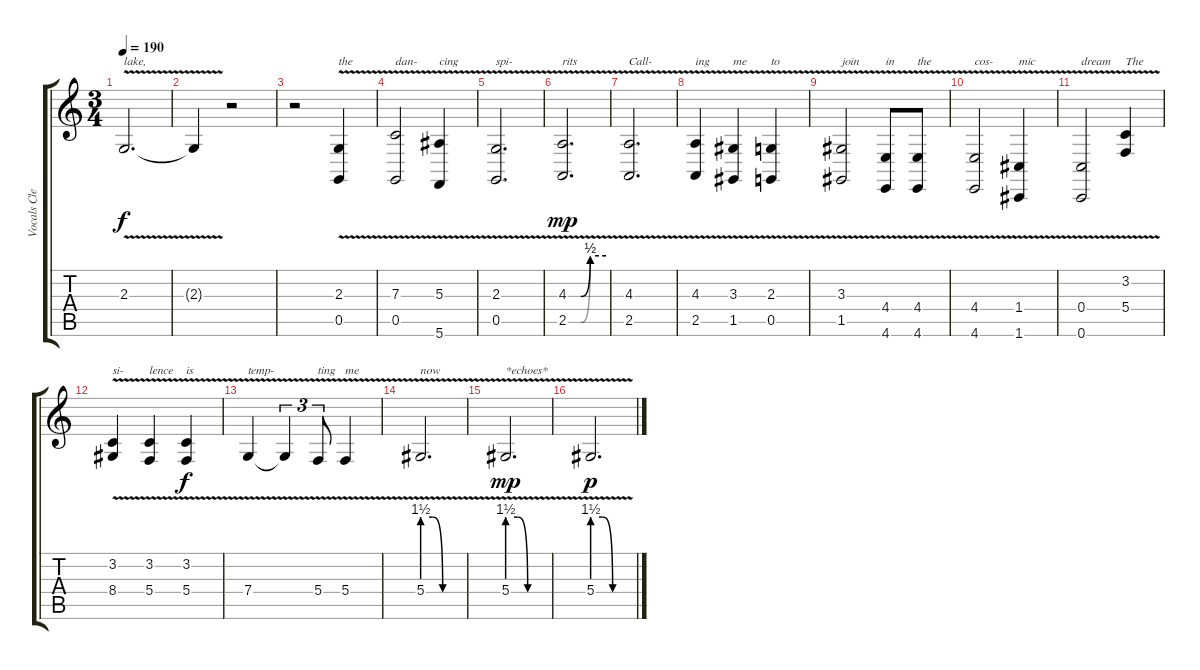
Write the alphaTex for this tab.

\track ("Vocals Clean (Jari)" "Vocals Cle") {instrument altosax}
\staff {score tabs}
\tuning (D4 A3 F3 C3 G2 C2) {hide}
\ts (3 4)
\tempo 190
\clef g2
\ks c
2.3{v}.2{d txt "lake," dy f} |
2.3{t}.4 r.2 |
r.2 (2.3{v} 0.5{v}).4{txt "the"} |
(7.3{v} 0.5{v}).2{txt "dan-"} (5.3{v} 5.6{v}).4{txt "cing"} |
(2.3{v} 0.5{v}).2{d txt "spi-"} |
(4.3{be (custom 0 0 20 0 35 2 60 2) v} 2.5{be (custom 0 0 20 0 35 2 60 2) v}).2{d txt "rits" dy mp} |
(4.3{v} 2.5{v}).2{d txt "Call-"} |
(4.3{v} 2.5{v}).4{txt "ing"} (3.3{v} 1.5{v}).4{txt "me"} (2.3{v} 0.5{v}).4{txt "to"} |
(3.3{v} 1.5{v}).2{txt "join"} (4.4{v} 4.6{v}).8{txt "in"} (4.4{v} 4.6{v}).8{txt "the"} |
(4.4{v} 4.6{v}).2{txt "cos-"} (1.4{v} 1.6{v}).4{txt "mic"} |
(0.4{v} 0.6{v}).2{txt "dream"} (3.2{v} 5.4{v}).4{txt "The"} |
(3.2{v} 8.4{v}).4{txt "si-"} (3.2{v} 5.4{v}).4{txt "lence"} (3.2{v} 5.4{v}).4{txt "is" dy f} |
7.4{v}.4{txt "temp-"} 7.4{t}.4{tu (3 2)} 5.4{v}.8{tu (3 2) txt "ting"} 5.4{v}.4{txt "me"} |
5.4{be (custom 0 6 15 6 30 0 60 0) v}.2{d txt "now"} |
5.4{be (custom 0 6 15 6 30 0 60 0) v}.2{d txt "*echoes*" dy mp} |
5.4{be (custom 0 6 15 6 30 0 60 0) v}.2{d dy p}
